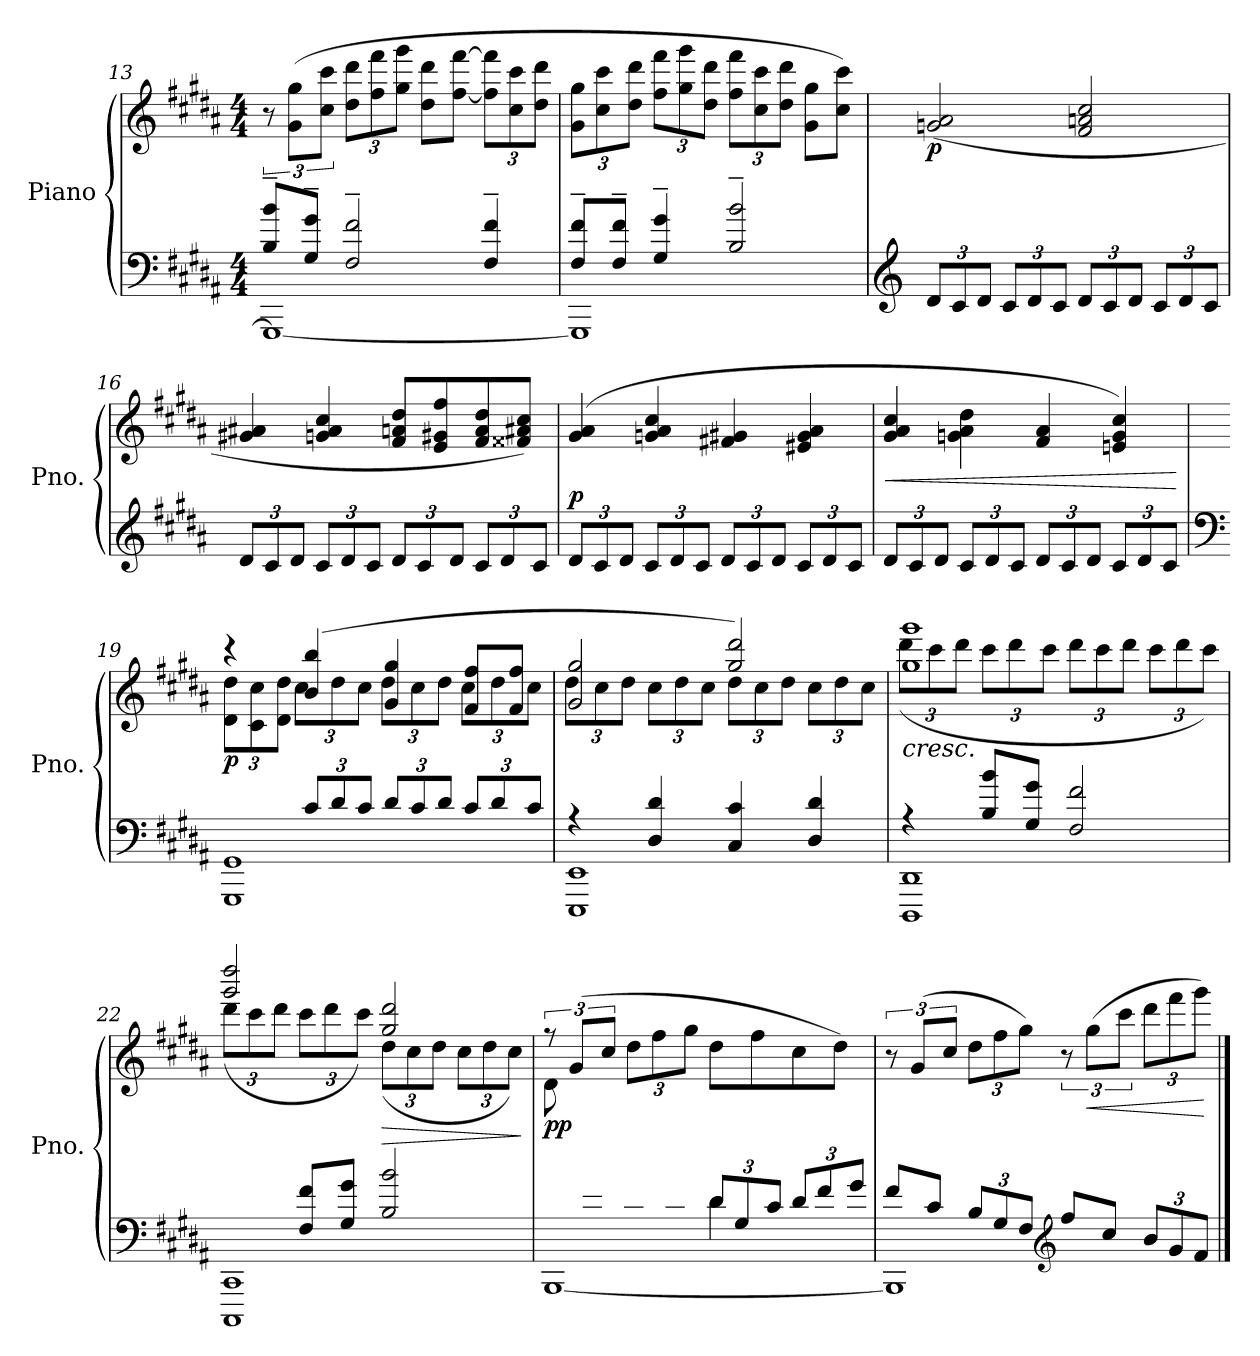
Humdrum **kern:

**kern	**kern	**dynam
*part1	*part1	*part1
*staff2	*staff1	*staff1/2
*I"Piano	*	*
*I'Pno.	*	*
*clefF4	*clefG2	*
*k[f#c#g#d#a#]	*k[f#c#g#d#a#]	*
*M4/4	*M4/4	*
=13	=13	=13
*^	*	*
8B/~ 8b/~L	1GGG#_	12r	.
.	.	(>12g#\ 12gg#\L	.
8G#/~ 8g#/~J	.	.	.
.	.	12cc#\ 12ccc#\J	.
*	*	*Xbrackettup	*
2F#/~ 2f#/~	.	12dd#\ 12ddd#\L	.
.	.	12ff#\ 12fff#\	.
.	.	12gg#\ 12ggg#\J	.
.	.	8dd#\ 8ddd#\L	.
.	.	[8ff#\ [8fff#\J	.
4F#/~ 4f#/~	.	12ff#\] 12fff#\]L	.
.	.	12cc#\ 12ccc#\	.
.	.	12dd#\ 12ddd#\J	.
!!LO:PB:g=z
=14	=14	=14	=14
8F#/~ 8f#/~L	1GGG#]	12g#\ 12gg#\L	.
.	.	12cc#\ 12ccc#\	.
8F#/~ 8f#/~J	.	.	.
.	.	12dd#\ 12ddd#\J	.
4G#/~ 4g#/~	.	12ff#\ 12fff#\L	.
.	.	12gg#\ 12ggg#\	.
.	.	12dd#\ 12ddd#\J	.
2B/~ 2b/~	.	12ff#\ 12fff#\L	.
.	.	12cc#\ 12ccc#\	.
.	.	12dd#\ 12ddd#\J	.
.	.	8g#\ 8gg#\L	.
.	.	8cc#\ 8ccc#\J)	.
*v	*v	*	*
=15	=15	=15
*clefG2	*	*
*Xbrackettup	*	*
!	!	!LO:DY:b
12d#/L	(>2gn/ 2a#/	p
12c#/	.	.
12d#/J	.	.
12c#/L	.	.
12d#/	.	.
12c#/J	.	.
12d#/L	2f#/ 2an/ 2cc#/	.
12c#/	.	.
12d#/J	.	.
12c#/L	.	.
12d#/	.	.
12c#/J	.	.
!!LO:LB:g=z
=16	=16	=16
12d#/L	4g#X/ 4a#X/	.
12c#/	.	.
12d#/J	.	.
12c#/L	4gn/ 4a#/ 4cc#/	.
12d#/	.	.
12c#/J	.	.
12d#/L	8f#/ 8an/ 8dd#/L	.
12c#/	.	.
.	8e/ 8g#X/ 8ff#/	.
12d#/J	.	.
12c#/L	8f#/ 8a/ 8dd#/	.
12d#/	.	.
.	8f##X/ 8a#X/ 8cc#/J)	.
12c#/J	.	.
=17	=17	=17
!	!	!LO:DY:a=2
12d#/L	(>4g#/ 4a#/	p
12c#/	.	.
12d#/J	.	.
12c#/L	4gn/ 4a#/ 4cc#/	.
12d#/	.	.
12c#/J	.	.
12d#/L	4f#X/ 4g#X/	.
12c#/	.	.
12d#/J	.	.
12c#/L	4e#X/ 4g#/ 4a#/	.
12d#/	.	.
12c#/J	.	.
!!LO:LB:g=z
=18	=18	=18
!	!	!LO:HP:b
12d#/L	4g#/ 4a#/ 4cc#/	<
12c#/	.	.
12d#/J	.	.
12c#/L	4gn\ 4a#\ 4dd#\	.
12d#/	.	.
12c#/J	.	.
12d#/L	4f#/ 4a#/	.
12c#/	.	.
12d#/J	.	.
12c#/L	4en/ 4g/ 4cc#/)	.
12d#/	.	.
12c#/J	.	.
.	.	[
=19	=19	=19
*clefF4	*	*
*^	*^	*
!	!	!	!	!LO:DY:b
4ryy	1GGG# 1GG#	4r	12d#\ 12dd#\L	p
.	.	.	12c#\ 12cc#\	.
.	.	.	12d#\ 12dd#\J	.
12c#/L	.	(>4b/ 4bb/	12cc#\L	.
12d#/	.	.	12dd#\	.
12c#/J	.	.	12cc#\J	.
12d#/L	.	4g#/ 4gg#/	12dd#\L	.
12c#/	.	.	12cc#\	.
12d#/J	.	.	12dd#\J	.
12c#/L	.	8f#/ 8ff#/L	12cc#\L	.
12d#/	.	.	12dd#\	.
.	.	8f#/ 8ff#/J	.	.
12c#/J	.	.	12cc#\J	.
!!LO:LB:g=z	!!
=20	=20	=20	=20	=20
4r	1EEE 1EE	2g#/ 2gg#/	12dd#\L	.
.	.	.	12cc#\	.
.	.	.	12dd#\J	.
4D#/ 4d#/	.	.	12cc#\L	.
.	.	.	12dd#\	.
.	.	.	12cc#\J	.
4C#/ 4c#/	.	2gg#/ 2ddd#/)	12dd#\L	.
.	.	.	12cc#\	.
.	.	.	12dd#\J	.
4D#/ 4d#/	.	.	12cc#\L	.
.	.	.	12dd#\	.
.	.	.	12cc#\J	.
=21	=21	=21	=21	=21
!	!	!LO:TX:b:i:t=cresc.	!	!
4r	1DDD# 1DD#	1gg# 1ggg#	(<12ddd#\L	.
.	.	.	12ccc#\	.
.	.	.	12ddd#\J	.
8B/ 8b/L	.	.	12ccc#\L	.
.	.	.	12ddd#\	.
8G#/ 8g#/J	.	.	.	.
.	.	.	12ccc#\J	.
2F#/ 2f#/	.	.	12ddd#\L	.
.	.	.	12ccc#\	.
.	.	.	12ddd#\J	.
.	.	.	12ccc#\L	.
.	.	.	12ddd#\	.
.	.	.	12ccc#\J)	.
!!LO:LB:g=z	!!
=22	=22	=22	=22	=22
4ryy	1CCC# 1CC#	2ggg#/ 2dddd#/	(<12ddd#\L	.
.	.	.	12ccc#\	.
.	.	.	12ddd#\J	.
8F#/ 8f#/L	.	.	12ccc#\L	.
.	.	.	12ddd#\	.
8G#/ 8g#/J	.	.	.	.
.	.	.	12ccc#\J)	.
!	!	!	!	!LO:HP:b
2B/ 2b/	.	2gg#/ 2ddd#/	(<12dd#\L	>
.	.	.	12cc#\	.
.	.	.	12dd#\J	.
.	.	.	12cc#\L	.
.	.	.	12dd#\	.
.	.	.	12cc#\J)	.
*v	*v	*	*	*
*	*v	*v	*
.	.	]
=23	=23	=23
*^	*	*
*	*^	*	*
*	*	*	*brackettup	*
*	*	*	*^	*
!	!	!	!	!	!LO:DY:b
8ryy	[1BBB	2ryy	12r	(<8d#\L	pp
.	.	.	(>12g#/L	.	.
8f#/	.	.	.	2..ryy	.
.	.	.	12cc#/J	.	.
*	*	*	*Xbrackettup	*	*
8c#/	.	.	12dd#\L	.	.
.	.	.	12ff#\	.	.
8d#/J	.	.	.	.	.
.	.	.	12gg#\J	.	.
12d#/L	.	4d#\	8dd#\L	.	.
12G#/	.	.	.	.	.
.	.	.	8ff#\	.	.
12c#/J	.	.	.	.	.
12d#/L	.	4ryy	8cc#\	.	.
12f#/	.	.	.	.	.
.	.	.	8dd#\J)	.	.
12g#/J)	.	.	.	.	.
*	*v	*v	*	*	*
*	*	*v	*v	*
!!LO:PB:g=z
=24	=24	=24	=24
*	*	*brackettup	*
8f#/L	1BBB]	12r	.
.	.	(<12g#/L	.
8c#/J	.	.	.
.	.	12cc#/J	.
*	*	*Xbrackettup	*
12B/L	.	12dd#\L	.
12G#/	.	12ff#\	.
12F#/J	.	12gg#\J)	.
*clefG2	*	*	*
*	*	*brackettup	*
8ff#/L	.	12r	.
!	!	!	!LO:HP:b
.	.	(>12gg#\L	<
8cc#/J	.	.	.
.	.	12ccc#\J	.
*	*	*Xbrackettup	*
12b/L	.	12ddd#\L	.
12g#/	.	12fff#\	.
12f#/J	.	12ggg#\J)	.
*v	*v	*	*
.	.	[
==	==	==
*-	*-	*-
